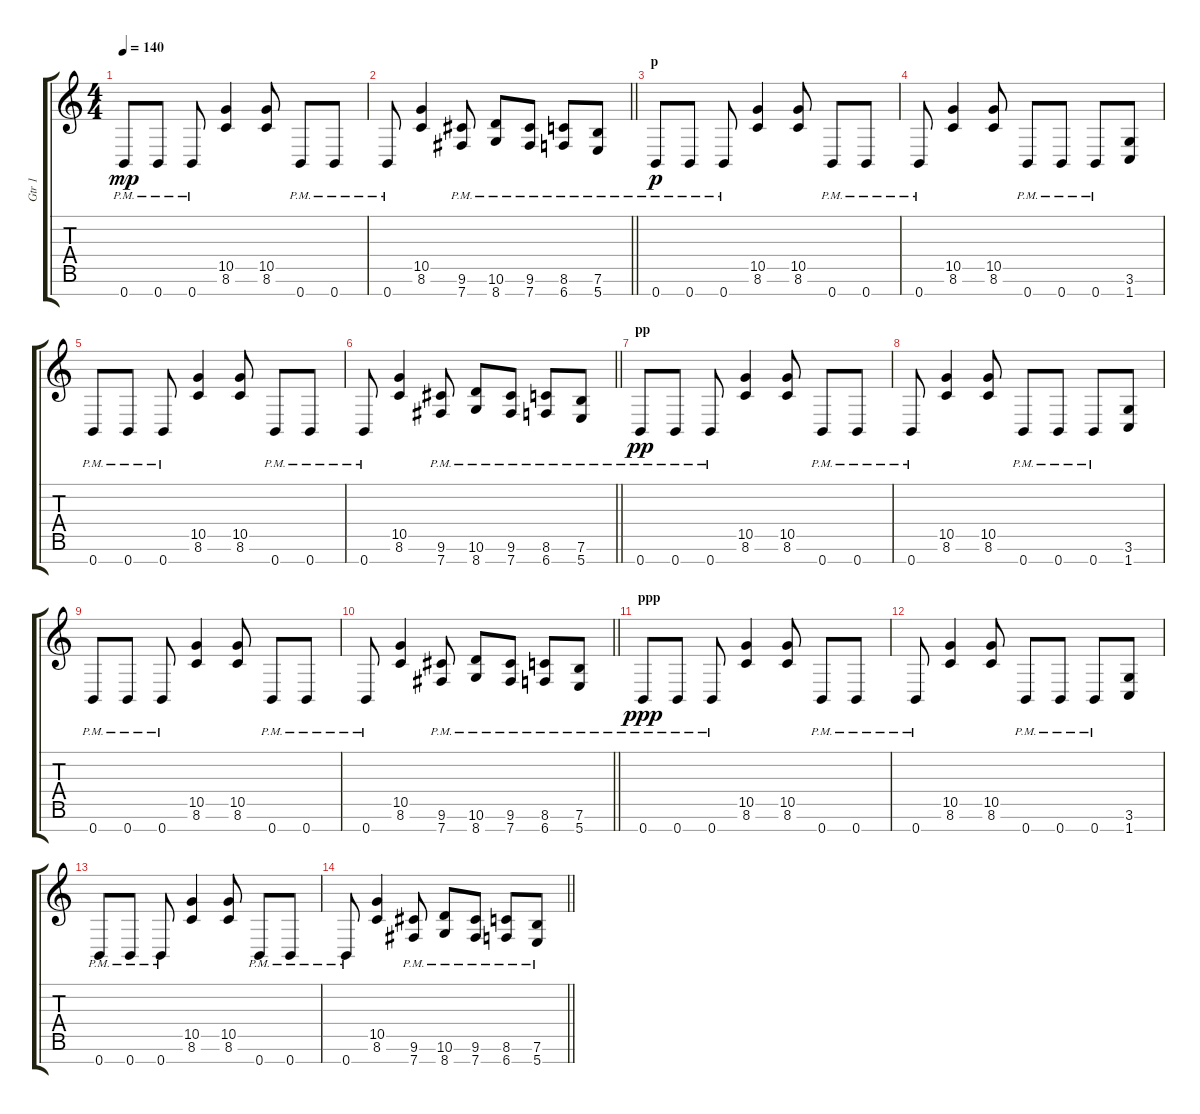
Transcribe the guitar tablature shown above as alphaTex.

\track ("Gtr 1" "Gtr 1") {instrument overdrivenguitar}
\staff {score tabs}
\tuning (E4 B3 G3 D3 A2 E2 B1) {hide}
\ts (4 4)
\tempo 140
\clef g2
\ks c
0.7{pm}.8{dy mp} 0.7{pm}.8 0.7{pm}.8 (10.5 8.6).4 (10.5 8.6).8 0.7{pm}.8 0.7{pm}.8 |
\barLineRight lightlight
0.7{pm}.8 (10.5 8.6).4 (9.6{pm} 7.7{pm}).8 (10.6{pm} 8.7{pm}).8 (9.6{pm} 7.7{pm}).8 (8.6{pm} 6.7{pm}).8 (7.6{pm} 5.7{pm}).8 |
\section ("" "p")
0.7{pm}.8{dy p} 0.7{pm}.8 0.7{pm}.8 (10.5 8.6).4 (10.5 8.6).8 0.7{pm}.8 0.7{pm}.8 |
0.7{pm}.8 (10.5 8.6).4 (10.5 8.6).8 0.7{pm}.8 0.7{pm}.8 0.7{pm}.8 (3.6 1.7).8 |
0.7{pm}.8 0.7{pm}.8 0.7{pm}.8 (10.5 8.6).4 (10.5 8.6).8 0.7{pm}.8 0.7{pm}.8 |
\barLineRight lightlight
0.7{pm}.8 (10.5 8.6).4 (9.6{pm} 7.7{pm}).8 (10.6{pm} 8.7{pm}).8 (9.6{pm} 7.7{pm}).8 (8.6{pm} 6.7{pm}).8 (7.6{pm} 5.7{pm}).8 |
\section ("" "pp")
0.7{pm}.8{dy pp} 0.7{pm}.8 0.7{pm}.8 (10.5 8.6).4 (10.5 8.6).8 0.7{pm}.8 0.7{pm}.8 |
0.7{pm}.8 (10.5 8.6).4 (10.5 8.6).8 0.7{pm}.8 0.7{pm}.8 0.7{pm}.8 (3.6 1.7).8 |
0.7{pm}.8 0.7{pm}.8 0.7{pm}.8 (10.5 8.6).4 (10.5 8.6).8 0.7{pm}.8 0.7{pm}.8 |
\barLineRight lightlight
0.7{pm}.8 (10.5 8.6).4 (9.6{pm} 7.7{pm}).8 (10.6{pm} 8.7{pm}).8 (9.6{pm} 7.7{pm}).8 (8.6{pm} 6.7{pm}).8 (7.6{pm} 5.7{pm}).8 |
\section ("" "ppp")
0.7{pm}.8{dy ppp} 0.7{pm}.8 0.7{pm}.8 (10.5 8.6).4 (10.5 8.6).8 0.7{pm}.8 0.7{pm}.8 |
0.7{pm}.8 (10.5 8.6).4 (10.5 8.6).8 0.7{pm}.8 0.7{pm}.8 0.7{pm}.8 (3.6 1.7).8 |
0.7{pm}.8 0.7{pm}.8 0.7{pm}.8 (10.5 8.6).4 (10.5 8.6).8 0.7{pm}.8 0.7{pm}.8 |
\barLineRight lightlight
0.7{pm}.8 (10.5 8.6).4 (9.6{pm} 7.7{pm}).8 (10.6{pm} 8.7{pm}).8 (9.6{pm} 7.7{pm}).8 (8.6{pm} 6.7{pm}).8 (7.6{pm} 5.7{pm}).8
